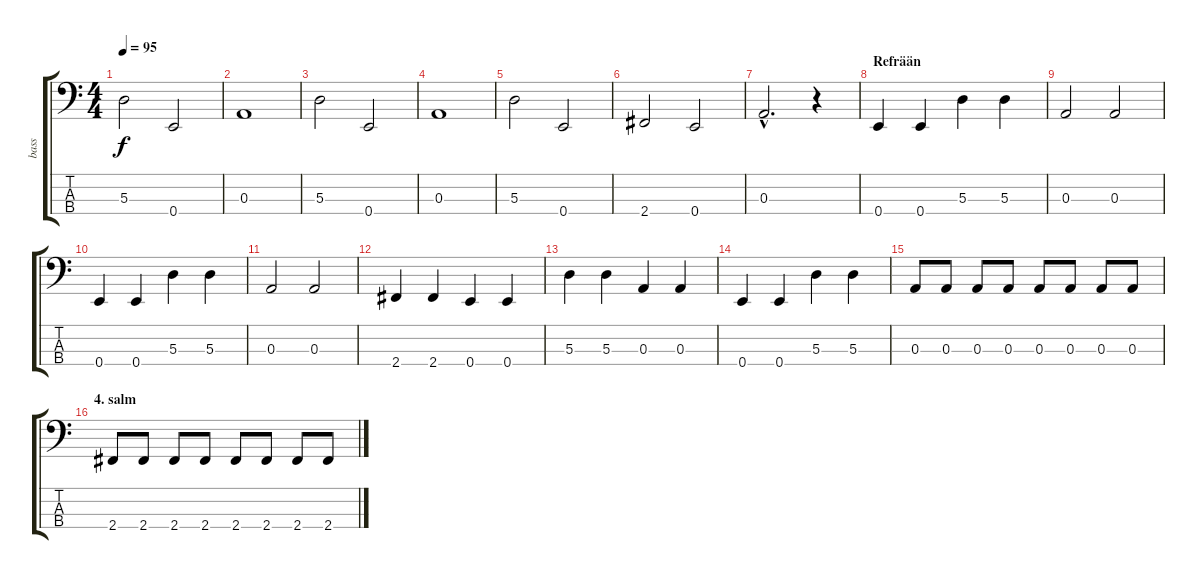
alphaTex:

\track ("bass" "bass") {instrument electricbasspick}
\staff {score tabs}
\tuning (G2 D2 A1 E1) {hide}
\ts (4 4)
\tempo 95
\clef f4
\ks c
5.3.2{dy f} 0.4.2 |
0.3.1 |
5.3.2 0.4.2 |
0.3.1 |
5.3.2 0.4.2 |
2.4.2 0.4.2 |
0.3{hac}.2{d} r.4 |
\section ("" "Refrään")
0.4.4 0.4.4 5.3.4 5.3.4 |
0.3.2 0.3.2 |
0.4.4 0.4.4 5.3.4 5.3.4 |
0.3.2 0.3.2 |
2.4.4 2.4.4 0.4.4 0.4.4 |
5.3.4 5.3.4 0.3.4 0.3.4 |
0.4.4 0.4.4 5.3.4 5.3.4 |
0.3.8 0.3.8 0.3.8 0.3.8 0.3.8 0.3.8 0.3.8 0.3.8 |
\section ("" "4. salm")
2.4.8 2.4.8 2.4.8 2.4.8 2.4.8 2.4.8 2.4.8 2.4.8
